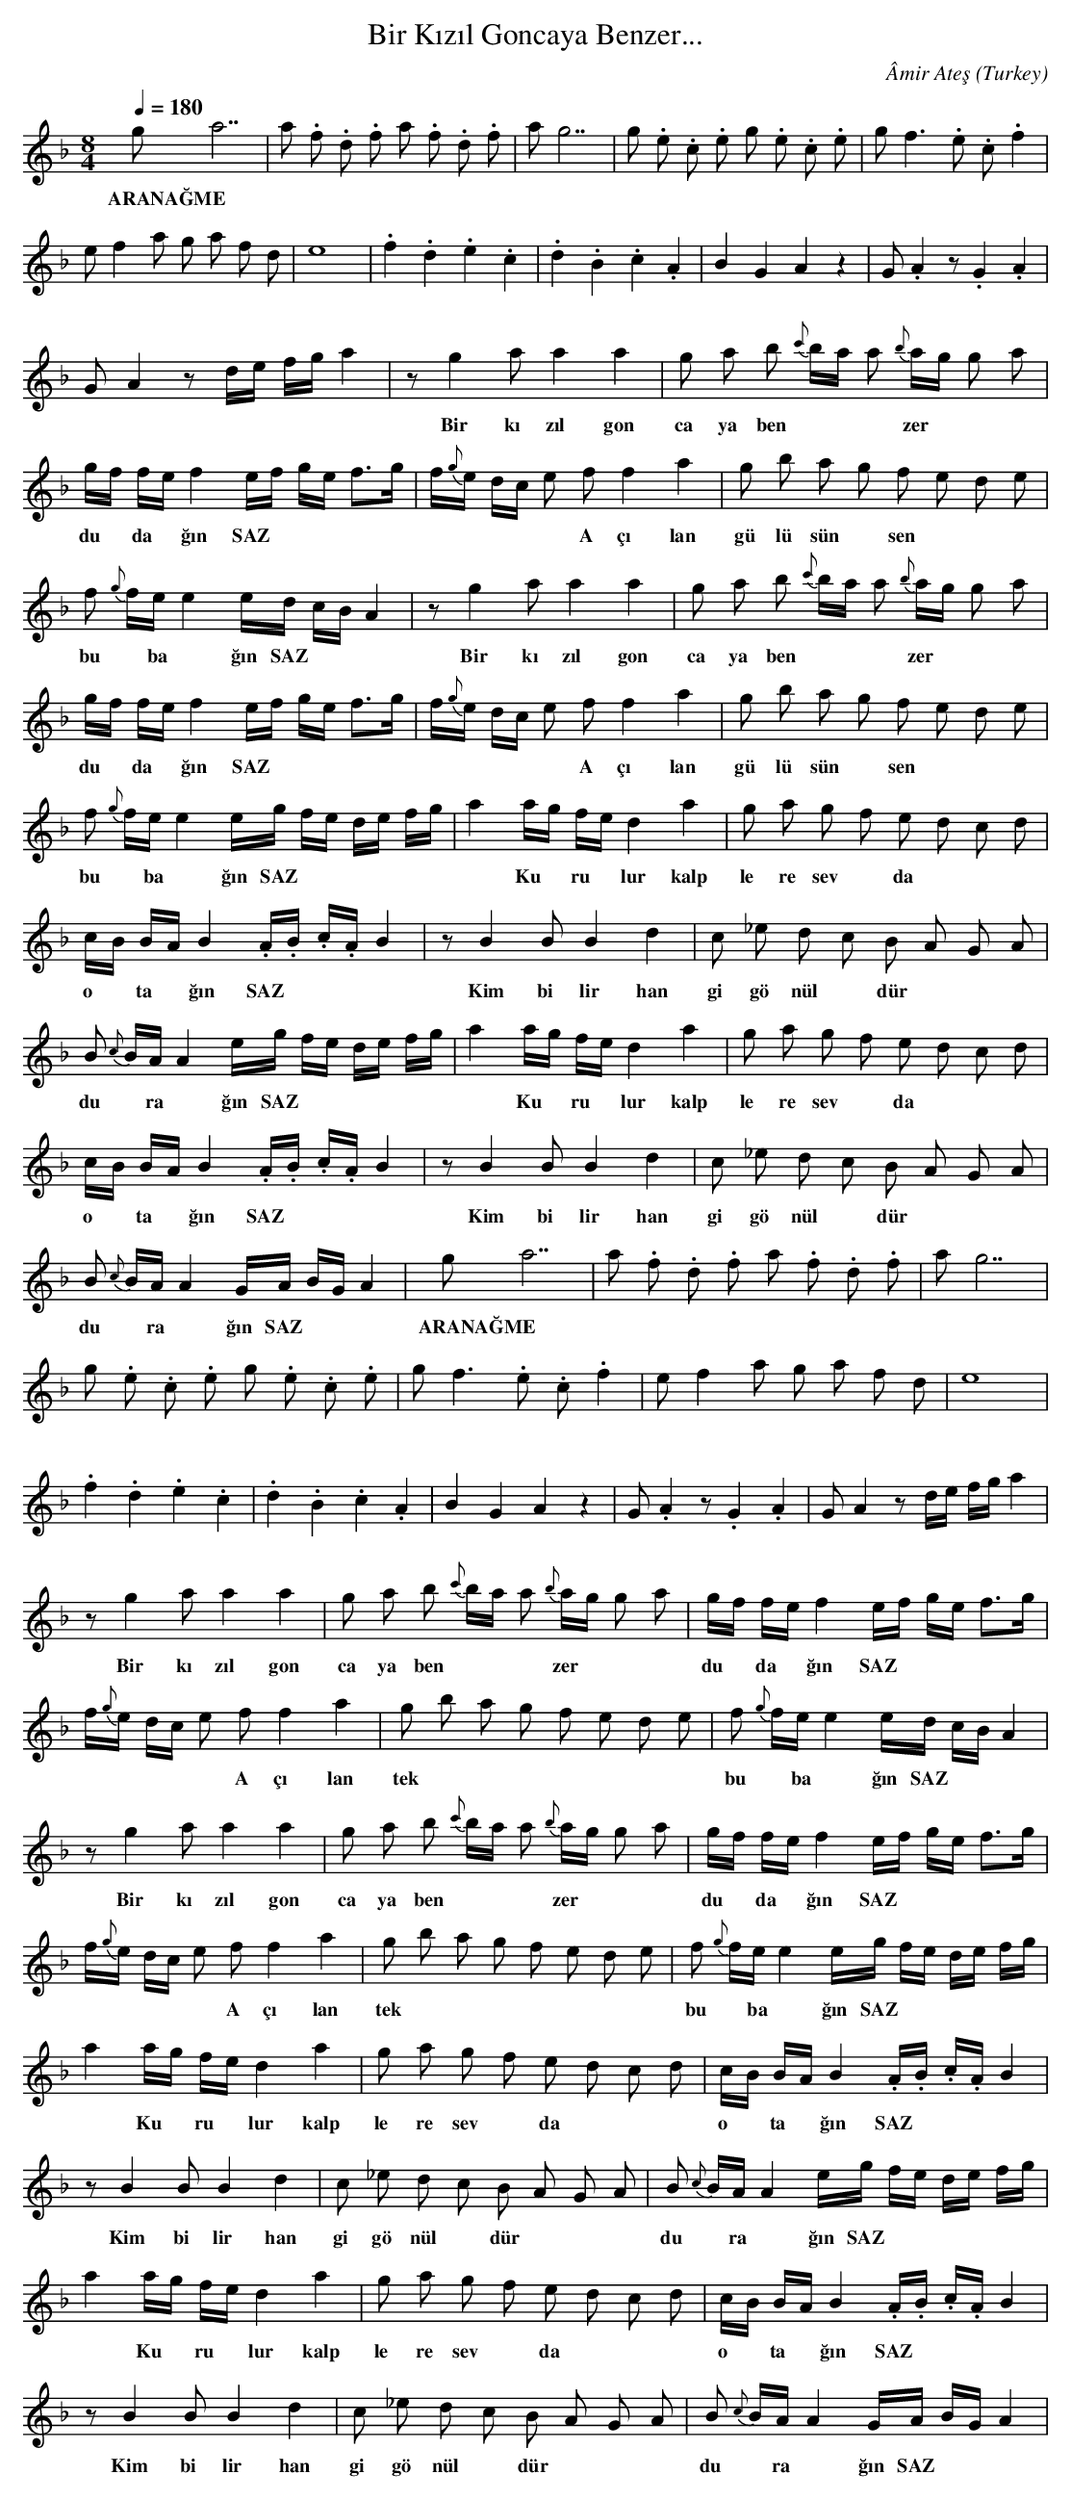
X:1
T: Bir Kızıl Goncaya Benzer...
C: Âmir Ateş
O: Turkey
M: 8/4
L: 1/16
K: C _B
Q: 1/4=180
g2 a14  | a2 .f2 .d2 .f2 a2 .f2 .d2 .f2  | \
w:  ARANAĞME  |   |
a2 g14  | g2 .e2 .c2 .e2 g2 .e2 .c2 .e2  | \
w:   |   |
g2 f6 .e2 .c2 .f4  |
w:   |
e2 f4 a2 g2 a2 f2 d2  | e16  | .f4 .d4 .e4 .c4  | \
w:   |   |   |
.d4 .B4 .c4 .A4  | B4 G4 A4 z4  | G2 .A4 z2 .G4 .A4  |
w:   |   |   |
G2 A4 z2 de fg a4  | z2 g4 a2 a4 a4  | \
w:   |  Bir  kı zıl  gon  |
g2 a2 b2 {c'}ba a2 {b}ag g2 a2  |
w:  ca ya  ben *  *  *  zer   |
gf fe f4 ef ge f3g  | f{g}e dc e2 f2 f4 a4  | \
w:  du *  da *  ğın   SAZ  |  *  *  *  *  *  A çı lan  tek   |
g2 b2 a2 g2 f2 e2 d2 e2  |
w:  gü lü sün  *  sen   |
f2 {g}fe e4 ed cB A4  | z2 g4 a2 a4 a4  | \
w:  bu  *  ba *  ğın   SAZ  |  Bir  kı zıl  gon  |
g2 a2 b2 {c'}ba a2 {b}ag g2 a2  |
w:  ca ya  ben *  *  *  zer   |
gf fe f4 ef ge f3g  | f{g}e dc e2 f2 f4 a4  | \
w:  du *  da *  ğın   SAZ  |  *  *  *  *  *  A çı lan  tek   |
g2 b2 a2 g2 f2 e2 d2 e2  |
w:  gü lü sün  *  sen   |
f2 {g}fe e4 eg fe de fg  | a4 ag fe d4 a4  | \
w:  bu  *  ba *  ğın   SAZ  |  *  Ku *  ru *  lur  kalp  |
g2 a2 g2 f2 e2 d2 c2 d2  |
w:  le re  sev *  da   |
cB BA B4 .A.B .c.A B4  | z2 B4 B2 B4 d4  | \
w:  o *  ta *  ğın   SAZ  |  Kim bi lir  han  |
c2 _e2 d2 c2 B2 A2 G2 A2  |
w:  gi  gö nül *  dür   |
B2 {c}BA A4 eg fe de fg  | a4 ag fe d4 a4  | \
w:  du *  ra *  ğın   SAZ  |  *  Ku *  ru *  lur  kalp  |
g2 a2 g2 f2 e2 d2 c2 d2  |
w:  le re  sev *  da   |
cB BA B4 .A.B .c.A B4  | z2 B4 B2 B4 d4  | \
w:  o *  ta *  ğın   SAZ  |  Kim bi lir  han  |
c2 _e2 d2 c2 B2 A2 G2 A2  |
w:  gi  gö nül *  dür   |
B2 {c}BA A4 GA BG A4  | g2 a14  | a2 .f2 .d2 .f2 a2 .f2 .d2 .f2  | \
w:  du *  ra *  ğın   SAZ  |  ARANAĞME  |   |
a2 g14  |
w:   |
g2 .e2 .c2 .e2 g2 .e2 .c2 .e2  | g2 f6 .e2 .c2 .f4  | \
w:   |   |
e2 f4 a2 g2 a2 f2 d2  | e16  |
w:   |   |
.f4 .d4 .e4 .c4  | .d4 .B4 .c4 .A4  | \
w:   |   |
B4 G4 A4 z4  | G2 .A4 z2 .G4 .A4  | G2 A4 z2 de fg a4  |
w:   |   |   |
z2 g4 a2 a4 a4  | g2 a2 b2 {c'}ba a2 {b}ag g2 a2  | \
w:  Bir  kı zıl  gon  |  ca ya  ben *  *  *  zer   |
gf fe f4 ef ge f3g  |
w:  du *  da *  ğın   SAZ  |
f{g}e dc e2 f2 f4 a4  | g2 b2 a2 g2 f2 e2 d2 e2  | \
w:  *  *  *  *  *  A çı lan  tek   |  gü lü sün  *  sen   |
f2 {g}fe e4 ed cB A4  |
w:  bu  *  ba *  ğın   SAZ  |
z2 g4 a2 a4 a4  | g2 a2 b2 {c'}ba a2 {b}ag g2 a2  | \
w:  Bir  kı zıl  gon  |  ca ya  ben *  *  *  zer   |
gf fe f4 ef ge f3g  |
w:  du *  da *  ğın   SAZ  |
f{g}e dc e2 f2 f4 a4  | g2 b2 a2 g2 f2 e2 d2 e2  | \
w:  *  *  *  *  *  A çı lan  tek   |  gü lü sün  *  sen   |
f2 {g}fe e4 eg fe de fg  |
w:  bu  *  ba *  ğın   SAZ  |
a4 ag fe d4 a4  | g2 a2 g2 f2 e2 d2 c2 d2  | \
w:  *  Ku *  ru *  lur  kalp  |  le re  sev *  da   |
cB BA B4 .A.B .c.A B4  |
w:  o *  ta *  ğın   SAZ  |
z2 B4 B2 B4 d4  | c2 _e2 d2 c2 B2 A2 G2 A2  | \
w:  Kim bi lir  han  |  gi  gö nül *  dür   |
B2 {c}BA A4 eg fe de fg  |
w:  du *  ra *  ğın   SAZ  |
a4 ag fe d4 a4  | g2 a2 g2 f2 e2 d2 c2 d2  | \
w:  *  Ku *  ru *  lur  kalp  |  le re  sev *  da   |
cB BA B4 .A.B .c.A B4  |
w:  o *  ta *  ğın   SAZ  |
z2 B4 B2 B4 d4  | c2 _e2 d2 c2 B2 A2 G2 A2  | \
w:  Kim bi lir  han  |  gi  gö nül *  dür   |
B2 {c}BA A4 GA BG A4  |
w:  du *  ra *  ğın   SAZ  |
|
